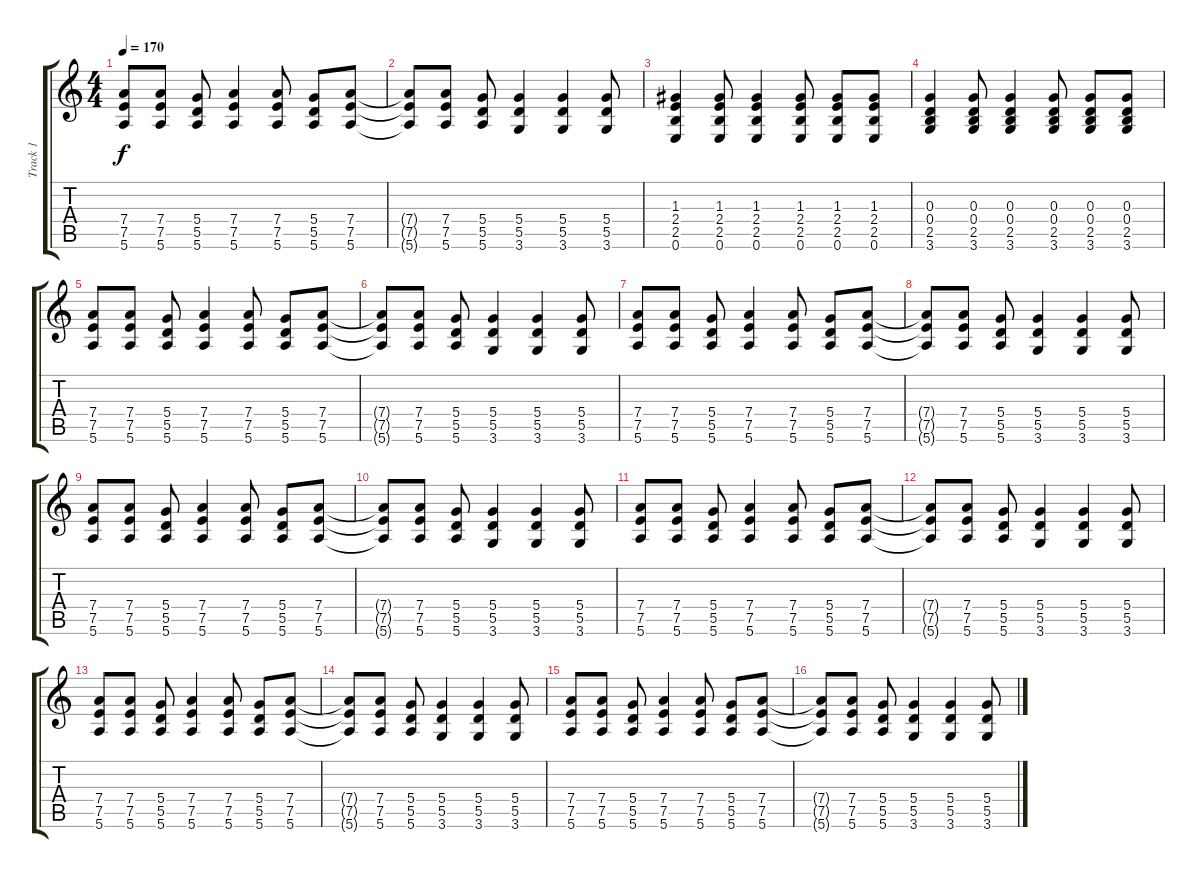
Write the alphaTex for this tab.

\track ("Track 1" "Track 1") {instrument overdrivenguitar}
\staff {score tabs}
\tuning (E4 B3 G3 D3 A2 E2) {hide}
\ts (4 4)
\tempo 170
\clef g2
\ks c
(7.4 7.5 5.6).8{dy f} (7.4 7.5 5.6).8 (5.4 5.5 5.6).8 (7.4 7.5 5.6).4 (7.4 7.5 5.6).8 (5.4 5.5 5.6).8 (7.4 7.5 5.6).8 |
(7.4{t} 7.5{t} 5.6{t}).8 (7.4 7.5 5.6).8 (5.4 5.5 5.6).8 (5.4 5.5 3.6).4 (5.4 5.5 3.6).4 (5.4 5.5 3.6).8 |
(1.3 2.4 2.5 0.6).4 (1.3 2.4 2.5 0.6).8 (1.3 2.4 2.5 0.6).4 (1.3 2.4 2.5 0.6).8 (1.3 2.4 2.5 0.6).8 (1.3 2.4 2.5 0.6).8 |
(0.3 0.4 2.5 3.6).4 (0.3 0.4 2.5 3.6).8 (0.3 0.4 2.5 3.6).4 (0.3 0.4 2.5 3.6).8 (0.3 0.4 2.5 3.6).8 (0.3 0.4 2.5 3.6).8 |
(7.4 7.5 5.6).8 (7.4 7.5 5.6).8 (5.4 5.5 5.6).8 (7.4 7.5 5.6).4 (7.4 7.5 5.6).8 (5.4 5.5 5.6).8 (7.4 7.5 5.6).8 |
(7.4{t} 7.5{t} 5.6{t}).8 (7.4 7.5 5.6).8 (5.4 5.5 5.6).8 (5.4 5.5 3.6).4 (5.4 5.5 3.6).4 (5.4 5.5 3.6).8 |
(7.4 7.5 5.6).8 (7.4 7.5 5.6).8 (5.4 5.5 5.6).8 (7.4 7.5 5.6).4 (7.4 7.5 5.6).8 (5.4 5.5 5.6).8 (7.4 7.5 5.6).8 |
(7.4{t} 7.5{t} 5.6{t}).8 (7.4 7.5 5.6).8 (5.4 5.5 5.6).8 (5.4 5.5 3.6).4 (5.4 5.5 3.6).4 (5.4 5.5 3.6).8 |
(7.4 7.5 5.6).8 (7.4 7.5 5.6).8 (5.4 5.5 5.6).8 (7.4 7.5 5.6).4 (7.4 7.5 5.6).8 (5.4 5.5 5.6).8 (7.4 7.5 5.6).8 |
(7.4{t} 7.5{t} 5.6{t}).8 (7.4 7.5 5.6).8 (5.4 5.5 5.6).8 (5.4 5.5 3.6).4 (5.4 5.5 3.6).4 (5.4 5.5 3.6).8 |
(7.4 7.5 5.6).8 (7.4 7.5 5.6).8 (5.4 5.5 5.6).8 (7.4 7.5 5.6).4 (7.4 7.5 5.6).8 (5.4 5.5 5.6).8 (7.4 7.5 5.6).8 |
(7.4{t} 7.5{t} 5.6{t}).8 (7.4 7.5 5.6).8 (5.4 5.5 5.6).8 (5.4 5.5 3.6).4 (5.4 5.5 3.6).4 (5.4 5.5 3.6).8 |
(7.4 7.5 5.6).8 (7.4 7.5 5.6).8 (5.4 5.5 5.6).8 (7.4 7.5 5.6).4 (7.4 7.5 5.6).8 (5.4 5.5 5.6).8 (7.4 7.5 5.6).8 |
(7.4{t} 7.5{t} 5.6{t}).8 (7.4 7.5 5.6).8 (5.4 5.5 5.6).8 (5.4 5.5 3.6).4 (5.4 5.5 3.6).4 (5.4 5.5 3.6).8 |
(7.4 7.5 5.6).8 (7.4 7.5 5.6).8 (5.4 5.5 5.6).8 (7.4 7.5 5.6).4 (7.4 7.5 5.6).8 (5.4 5.5 5.6).8 (7.4 7.5 5.6).8 |
(7.4{t} 7.5{t} 5.6{t}).8 (7.4 7.5 5.6).8 (5.4 5.5 5.6).8 (5.4 5.5 3.6).4 (5.4 5.5 3.6).4 (5.4 5.5 3.6).8
